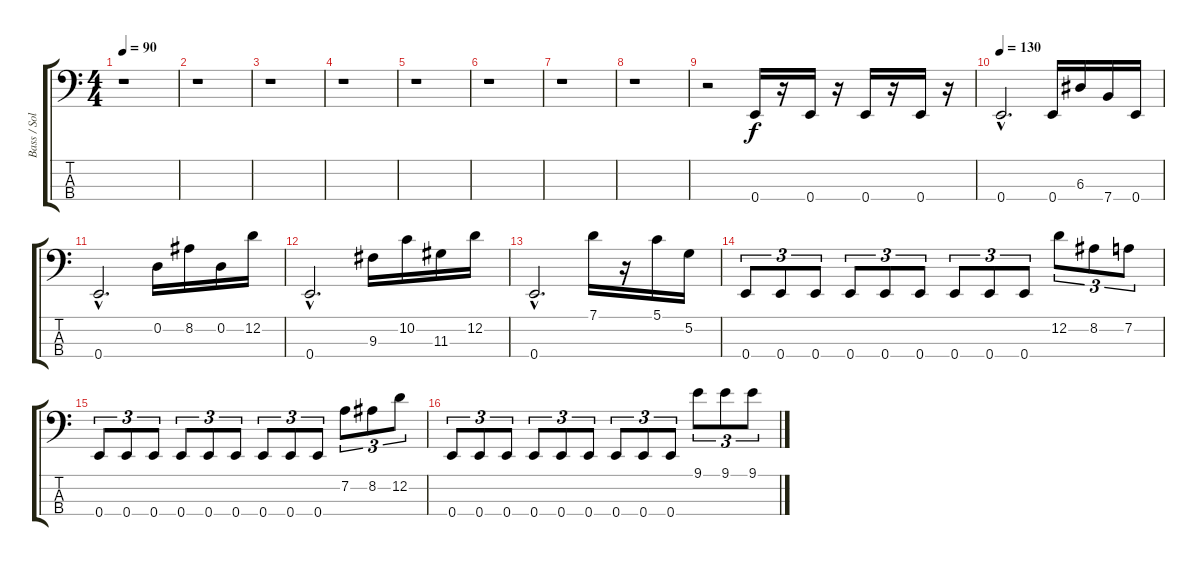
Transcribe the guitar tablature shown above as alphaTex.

\track ("Bass / Solo" "Bass / Sol") {instrument electricbassfinger}
\staff {score tabs}
\tuning (G2 D2 A1 E1) {hide}
\ts (4 4)
\tempo 90
\clef f4
\ks c
r.1{dy mp} |
r.1 |
r.1 |
r.1 |
r.1 |
r.1 |
r.1 |
r.1 |
r.2 0.4.16{dy f} r.16 0.4.16 r.16 0.4.16 r.16 0.4.16 r.16 |
\tempo 130
0.4{hac}.2{d} 0.4.16 6.3.16 7.4.16 0.4.16 |
0.4{hac}.2{d} 0.2.16 8.2.16 0.2.16 12.2.16 |
0.4{hac}.2{d} 9.3.16 10.2.16 11.3.16 12.2.16 |
0.4{hac}.2{d} 7.1.16 r.16 5.1.16 5.2.16 |
0.4.8{tu (3 2)} 0.4.8{tu (3 2)} 0.4.8{tu (3 2)} 0.4.8{tu (3 2)} 0.4.8{tu (3 2)} 0.4.8{tu (3 2)} 0.4.8{tu (3 2)} 0.4.8{tu (3 2)} 0.4.8{tu (3 2)} 12.2.8{tu (3 2)} 8.2.8{tu (3 2)} 7.2.8{tu (3 2)} |
0.4.8{tu (3 2)} 0.4.8{tu (3 2)} 0.4.8{tu (3 2)} 0.4.8{tu (3 2)} 0.4.8{tu (3 2)} 0.4.8{tu (3 2)} 0.4.8{tu (3 2)} 0.4.8{tu (3 2)} 0.4.8{tu (3 2)} 7.2.8{tu (3 2)} 8.2.8{tu (3 2)} 12.2.8{tu (3 2)} |
0.4.8{tu (3 2)} 0.4.8{tu (3 2)} 0.4.8{tu (3 2)} 0.4.8{tu (3 2)} 0.4.8{tu (3 2)} 0.4.8{tu (3 2)} 0.4.8{tu (3 2)} 0.4.8{tu (3 2)} 0.4.8{tu (3 2)} 9.1.8{tu (3 2)} 9.1.8{tu (3 2)} 9.1.8{tu (3 2)}
